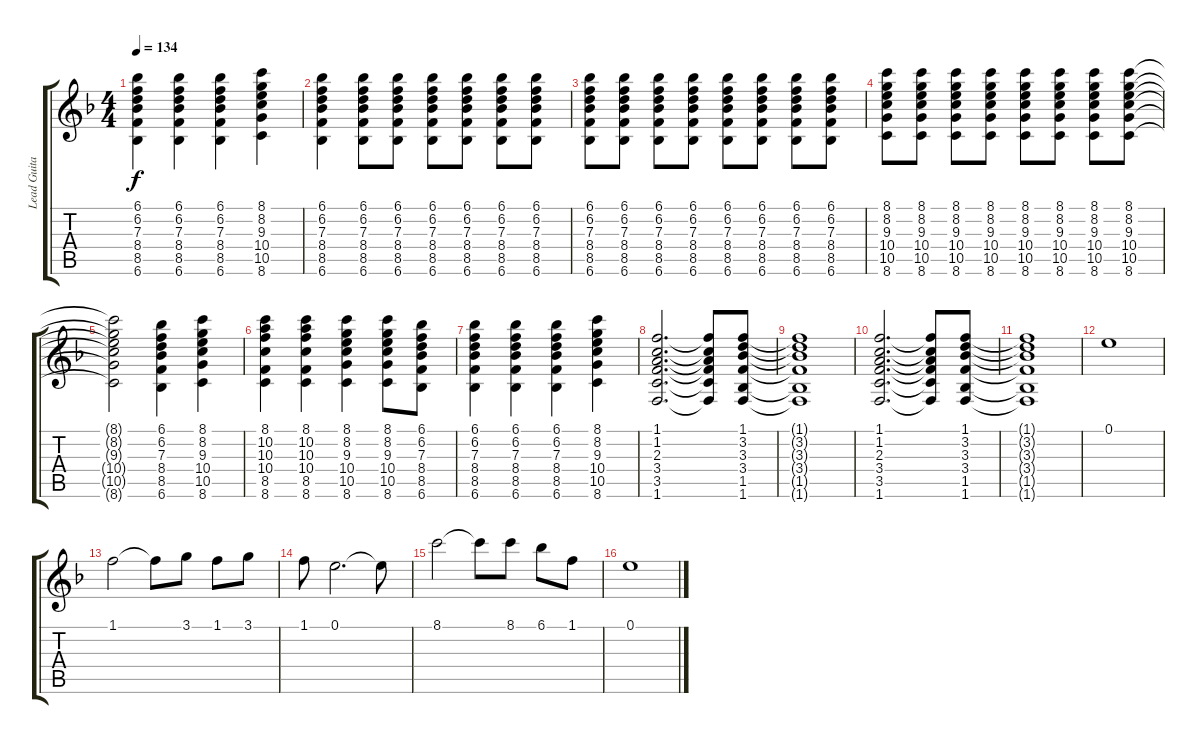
\track ("Lead Guitar" "Lead Guita") {instrument distortionguitar}
\staff {score tabs}
\tuning (E4 B3 G3 D3 A2 E2) {hide}
\ts (4 4)
\tempo 134
\clef g2
\ks f
(6.1 6.2 7.3 8.4 8.5 6.6).4{dy f} (6.1 6.2 7.3 8.4 8.5 6.6).4 (6.1 6.2 7.3 8.4 8.5 6.6).4 (8.1 8.2 9.3 10.4 10.5 8.6).4 |
(6.1 6.2 7.3 8.4 8.5 6.6).4 (6.1 6.2 7.3 8.4 8.5 6.6).8 (6.1 6.2 7.3 8.4 8.5 6.6).8 (6.1 6.2 7.3 8.4 8.5 6.6).8 (6.1 6.2 7.3 8.4 8.5 6.6).8 (6.1 6.2 7.3 8.4 8.5 6.6).8 (6.1 6.2 7.3 8.4 8.5 6.6).8 |
(6.1 6.2 7.3 8.4 8.5 6.6).8 (6.1 6.2 7.3 8.4 8.5 6.6).8 (6.1 6.2 7.3 8.4 8.5 6.6).8 (6.1 6.2 7.3 8.4 8.5 6.6).8 (6.1 6.2 7.3 8.4 8.5 6.6).8 (6.1 6.2 7.3 8.4 8.5 6.6).8 (6.1 6.2 7.3 8.4 8.5 6.6).8 (6.1 6.2 7.3 8.4 8.5 6.6).8 |
(8.1 8.2 9.3 10.4 10.5 8.6).8 (8.1 8.2 9.3 10.4 10.5 8.6).8 (8.1 8.2 9.3 10.4 10.5 8.6).8 (8.1 8.2 9.3 10.4 10.5 8.6).8 (8.1 8.2 9.3 10.4 10.5 8.6).8 (8.1 8.2 9.3 10.4 10.5 8.6).8 (8.1 8.2 9.3 10.4 10.5 8.6).8 (8.1 8.2 9.3 10.4 10.5 8.6).8 |
(8.1{t} 8.2{t} 9.3{t} 10.4{t} 10.5{t} 8.6{t}).2 (6.1 6.2 7.3 8.4 8.5 6.6).4 (8.1 8.2 9.3 10.4 10.5 8.6).4 |
(8.1 10.2 10.3 10.4 8.5 8.6).4 (8.1 10.2 10.3 10.4 8.5 8.6).4 (8.1 8.2 9.3 10.4 10.5 8.6).4 (8.1 8.2 9.3 10.4 10.5 8.6).8 (6.1 6.2 7.3 8.4 8.5 6.6).8 |
(6.1 6.2 7.3 8.4 8.5 6.6).4 (6.1 6.2 7.3 8.4 8.5 6.6).4 (6.1 6.2 7.3 8.4 8.5 6.6).4 (8.1 8.2 9.3 10.4 10.5 8.6).4 |
(1.1 1.2 2.3 3.4 3.5 1.6).2{d} (1.1{t} 1.2{t} 2.3{t} 3.4{t} 3.5{t} 1.6{t}).8 (1.1 3.2 3.3 3.4 1.5 1.6).8 |
(1.1{t} 3.2{t} 3.3{t} 3.4{t} 1.5{t} 1.6{t}).1 |
(1.1 1.2 2.3 3.4 3.5 1.6).2{d} (1.1{t} 1.2{t} 2.3{t} 3.4{t} 3.5{t} 1.6{t}).8 (1.1 3.2 3.3 3.4 1.5 1.6).8 |
(1.1{t} 3.2{t} 3.3{t} 3.4{t} 1.5{t} 1.6{t}).1 |
0.1.1 |
1.1.2 1.1{t}.8 3.1.8 1.1.8 3.1.8 |
1.1.8 0.1.2{d} 0.1{t}.8 |
8.1.2 8.1{t}.8 8.1.8 6.1.8 1.1.8 |
0.1.1
